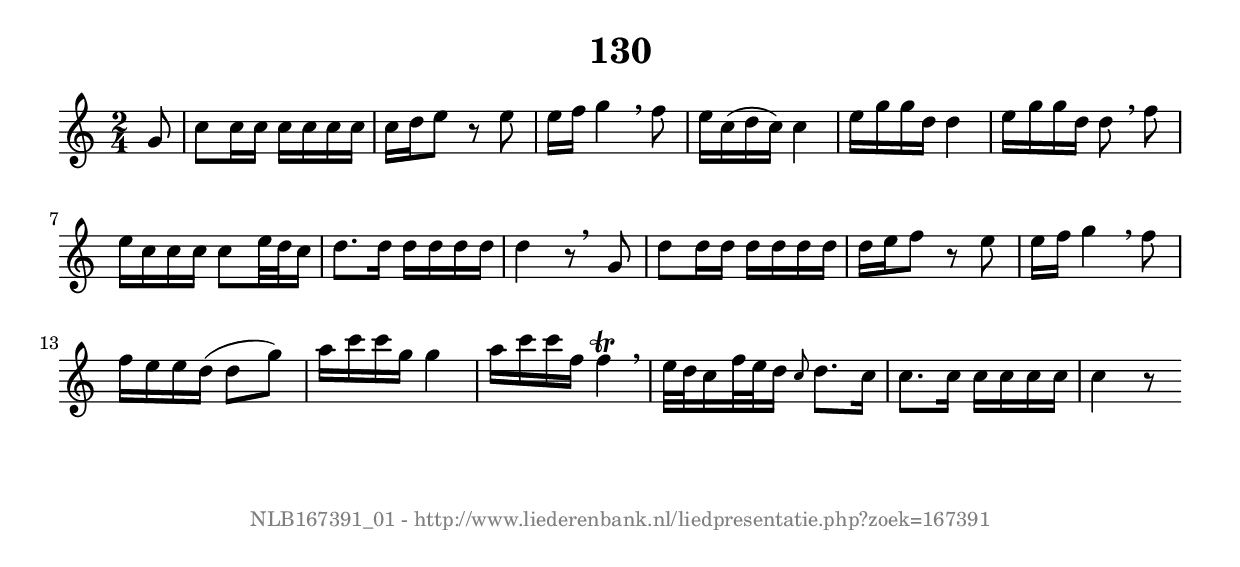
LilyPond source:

%
% produced by wce2krn 1.64 (7 June 2014)
%
\version"2.16"
#(append! paper-alist '(("long" . (cons (* 210 mm) (* 2000 mm)))))
#(set-default-paper-size "long")
sb = {\breathe}
mBreak = {\breathe }
bBreak = {\breathe }
x = {\once\override NoteHead #'style = #'cross }
gl=\glissando
itime={\override Staff.TimeSignature #'stencil = ##f }
ficta = {\once\set suggestAccidentals = ##t}
fine = {\once\override Score.RehearsalMark #'self-alignment-X = #1 \mark \markup {\italic{Fine}}}
dc = {\once\override Score.RehearsalMark #'self-alignment-X = #1 \mark \markup {\italic{D.C.}}}
dcf = {\once\override Score.RehearsalMark #'self-alignment-X = #1 \mark \markup {\italic{D.C. al Fine}}}
dcc = {\once\override Score.RehearsalMark #'self-alignment-X = #1 \mark \markup {\italic{D.C. al Coda}}}
ds = {\once\override Score.RehearsalMark #'self-alignment-X = #1 \mark \markup {\italic{D.S.}}}
dsf = {\once\override Score.RehearsalMark #'self-alignment-X = #1 \mark \markup {\italic{D.S. al Fine}}}
dsc = {\once\override Score.RehearsalMark #'self-alignment-X = #1 \mark \markup {\italic{D.S. al Coda}}}
pv = {\set Score.repeatCommands = #'((volta "1"))}
sv = {\set Score.repeatCommands = #'((volta "2"))}
tv = {\set Score.repeatCommands = #'((volta "3"))}
qv = {\set Score.repeatCommands = #'((volta "4"))}
xv = {\set Score.repeatCommands = #'((volta #f))}
\header{ tagline = ""
title = "130"
}
\score {{
\key c \major
\relative g'
{
\set melismaBusyProperties = #'()
\partial 32*4
\time 2/4
\tempo 4=120
\override Score.MetronomeMark #'transparent = ##t
\override Score.RehearsalMark #'break-visibility = #(vector #t #t #f)
g8 c c16 c c c c c c d e8 r e e16 f g4 \mBreak
f8 e16 c( d c) c4 e16 g g d d4 e16 g g d d8 \mBreak
f8 e16 c c c c8 e32 d c16 d8. d16 d d d d d4 r8 \bar ":|:" \bBreak
g,8 d' d16 d d d d d d e f8 r e e16 f g4 \mBreak
f8 f16 e e d (d8 g)a16 c c g g4 a16 c c f, f4^\trill \mBreak \bar "|"
e32 d c16 f32 e d16 \grace { c8 } d8. c16 c8. c16 c c c c c4 r8 \bar ":|"
 }}
 \midi { }
 \layout {
            indent = 0.0\cm
}
}
\markup { \vspace #0 } \markup { \with-color #grey \fill-line { \center-column { \smaller "NLB167391_01 - http://www.liederenbank.nl/liedpresentatie.php?zoek=167391" } } }
